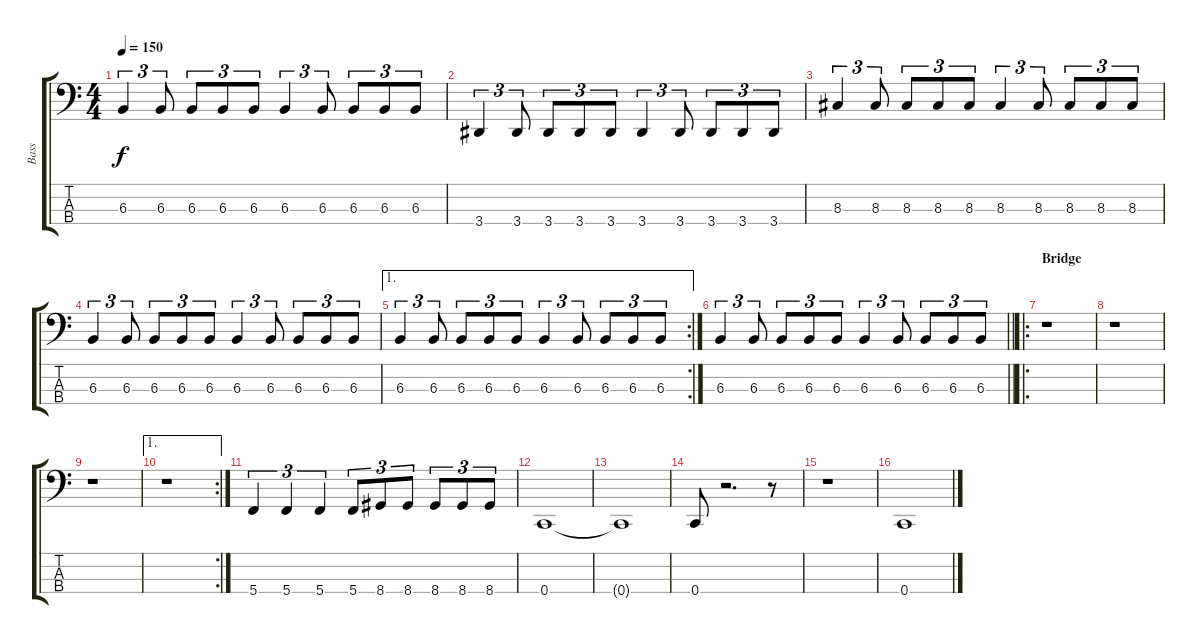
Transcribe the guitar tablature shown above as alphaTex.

\track ("Bass" "Bass") {instrument electricbassfinger}
\staff {score tabs}
\tuning (Eb2 Bb1 F1 C1) {hide}
\ts (4 4)
\tempo 150
\clef f4
\ks c
6.3.4{tu (3 2) dy f} 6.3.8{tu (3 2)} 6.3.8{tu (3 2)} 6.3.8{tu (3 2)} 6.3.8{tu (3 2)} 6.3.4{tu (3 2)} 6.3.8{tu (3 2)} 6.3.8{tu (3 2)} 6.3.8{tu (3 2)} 6.3.8{tu (3 2)} |
3.4.4{tu (3 2)} 3.4.8{tu (3 2)} 3.4.8{tu (3 2)} 3.4.8{tu (3 2)} 3.4.8{tu (3 2)} 3.4.4{tu (3 2)} 3.4.8{tu (3 2)} 3.4.8{tu (3 2)} 3.4.8{tu (3 2)} 3.4.8{tu (3 2)} |
8.3.4{tu (3 2)} 8.3.8{tu (3 2)} 8.3.8{tu (3 2)} 8.3.8{tu (3 2)} 8.3.8{tu (3 2)} 8.3.4{tu (3 2)} 8.3.8{tu (3 2)} 8.3.8{tu (3 2)} 8.3.8{tu (3 2)} 8.3.8{tu (3 2)} |
6.3.4{tu (3 2)} 6.3.8{tu (3 2)} 6.3.8{tu (3 2)} 6.3.8{tu (3 2)} 6.3.8{tu (3 2)} 6.3.4{tu (3 2)} 6.3.8{tu (3 2)} 6.3.8{tu (3 2)} 6.3.8{tu (3 2)} 6.3.8{tu (3 2)} |
\ae 1
\rc 2
6.3.4{tu (3 2)} 6.3.8{tu (3 2)} 6.3.8{tu (3 2)} 6.3.8{tu (3 2)} 6.3.8{tu (3 2)} 6.3.4{tu (3 2)} 6.3.8{tu (3 2)} 6.3.8{tu (3 2)} 6.3.8{tu (3 2)} 6.3.8{tu (3 2)} |
\barLineRight lightlight
6.3.4{tu (3 2)} 6.3.8{tu (3 2)} 6.3.8{tu (3 2)} 6.3.8{tu (3 2)} 6.3.8{tu (3 2)} 6.3.4{tu (3 2)} 6.3.8{tu (3 2)} 6.3.8{tu (3 2)} 6.3.8{tu (3 2)} 6.3.8{tu (3 2)} |
\ro
\section ("" "Bridge")
r.1 |
r.1 |
r.1 |
\ae 1
\rc 2
r.1 |
5.4.4{tu (3 2)} 5.4.4{tu (3 2)} 5.4.4{tu (3 2)} 5.4.8{tu (3 2)} 8.4.8{tu (3 2)} 8.4.8{tu (3 2)} 8.4.8{tu (3 2)} 8.4.8{tu (3 2)} 8.4.8{tu (3 2)} |
0.4.1 |
0.4{t}.1 |
0.4.8 r.2{d} r.8 |
r.1 |
0.4.1
